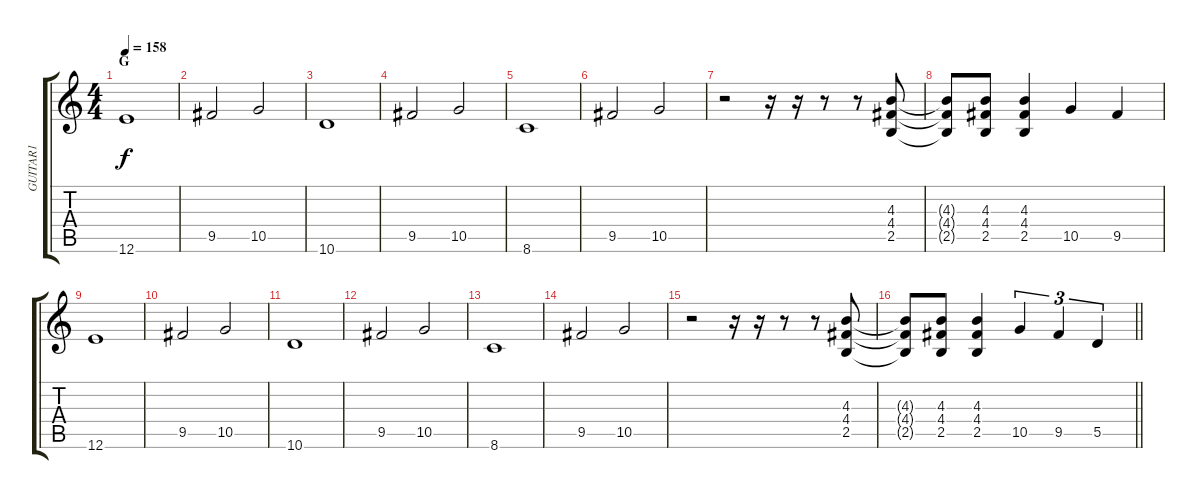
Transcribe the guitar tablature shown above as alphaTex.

\track ("GUITAR1" "GUITAR1") {instrument distortionguitar}
\staff {score tabs}
\tuning (E4 B3 G3 D3 A2 E2) {hide}
\ts (4 4)
\section ("" "G")
\tempo 158
\clef g2
\ks c
12.6.1{dy f} |
9.5.2 10.5.2 |
10.6.1 |
9.5.2 10.5.2 |
8.6.1 |
9.5.2 10.5.2 |
r.2 r.16 r.16 r.8 r.8 (4.3 4.4 2.5).8 |
(4.3{t} 4.4{t} 2.5{t}).8 (4.3 4.4 2.5).8 (4.3 4.4 2.5).4 10.5.4 9.5.4 |
12.6.1 |
9.5.2 10.5.2 |
10.6.1 |
9.5.2 10.5.2 |
8.6.1 |
9.5.2 10.5.2 |
r.2 r.16 r.16 r.8 r.8 (4.3 4.4 2.5).8 |
\barLineRight lightlight
(4.3{t} 4.4{t} 2.5{t}).8 (4.3 4.4 2.5).8 (4.3 4.4 2.5).4 10.5.4{tu (3 2)} 9.5.4{tu (3 2)} 5.5.4{tu (3 2)}
